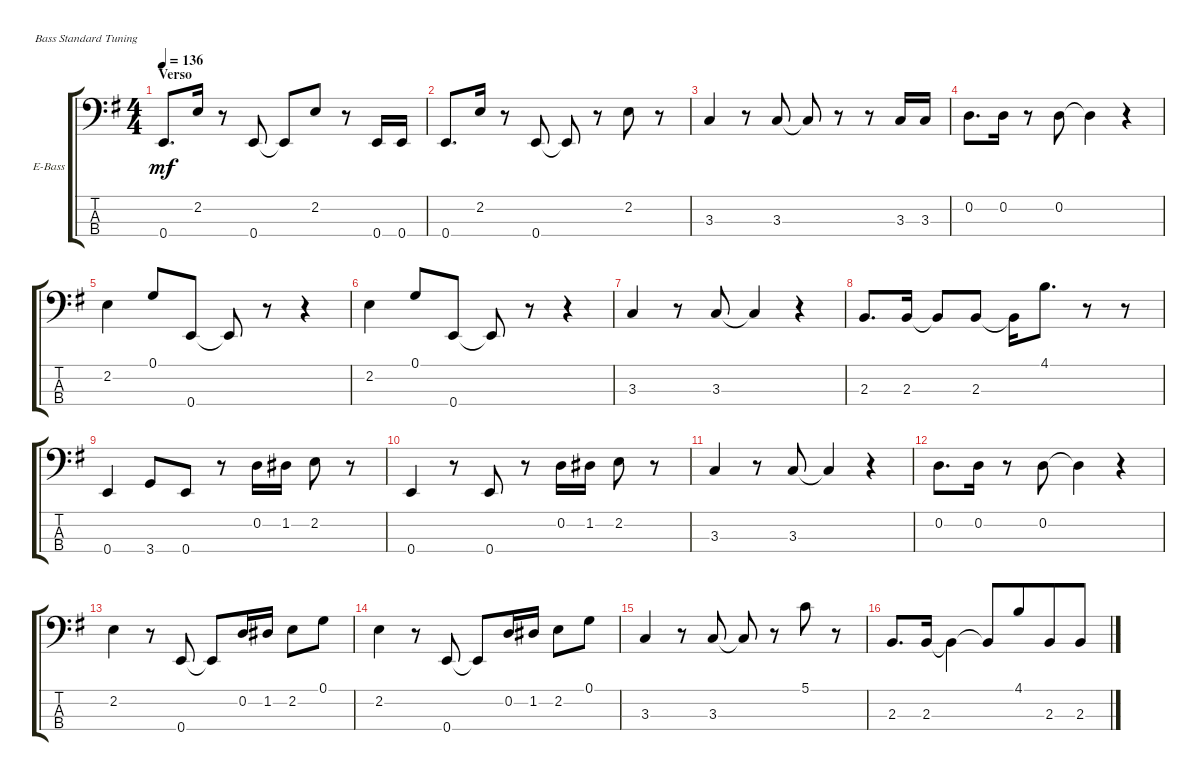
\defaultSystemsLayout 4
\bracketExtendMode groupsimilarinstruments
\firstSystemTrackNameOrientation horizontal
\otherSystemsTrackNameOrientation horizontal
\track ("Electric Bass" "E-Bass") {multiBarRest instrument electricbassfinger}
\staff {score tabs}
\tuning (G2 D2 A1 E1)
\ts (4 4)
\section ("" "Verso")
\tempo 136
\clef f4
\ks g
0.4.8{d dy mf} 2.2.16 r.8 0.4.8 0.4{t}.8 2.2.8 r.8 0.4.16 0.4.16 |
0.4.8{d} 2.2.16 r.8 0.4.8 0.4{t}.8 r.8 2.2.8 r.8 |
3.3.4 r.8 3.3.8 3.3{t}.8 r.8 r.8 3.3.16 3.3.16 |
0.2.8{d} 0.2.16 r.8 0.2.8 0.2{t}.4 r.4 |
2.2.4 0.1.8 0.4.8 0.4{t}.8 r.8 r.4 |
2.2.4 0.1.8 0.4.8 0.4{t}.8 r.8 r.4 |
3.3.4 r.8 3.3.8 3.3{t}.4 r.4 |
2.3.8{d} 2.3.16 2.3{t}.8 2.3.8 2.3{t}.16 4.1.8{d} r.8 r.8 |
0.4.4 3.4.8 0.4.8 r.8 0.2.16 1.2.16 2.2.8 r.8 |
0.4.4 r.8 0.4.8 r.8 0.2.16 1.2.16 2.2.8 r.8 |
3.3.4 r.8 3.3.8 3.3{t}.4 r.4 |
0.2.8{d} 0.2.16 r.8 0.2.8 0.2{t}.4 r.4 |
2.2.4 r.8 0.4.8 0.4{t}.8 0.2.16 1.2.16 2.2.8 0.1.8 |
2.2.4 r.8 0.4.8 0.4{t}.8 0.2.16 1.2.16 2.2.8 0.1.8 |
3.3.4 r.8 3.3.8 3.3{t}.8 r.8 5.1.8 r.8 |
2.3.8{d} 2.3.16 2.3{t}.4 2.3{t}.8{beam invert} 4.1.8{beam merge} 2.3.8 2.3.8
